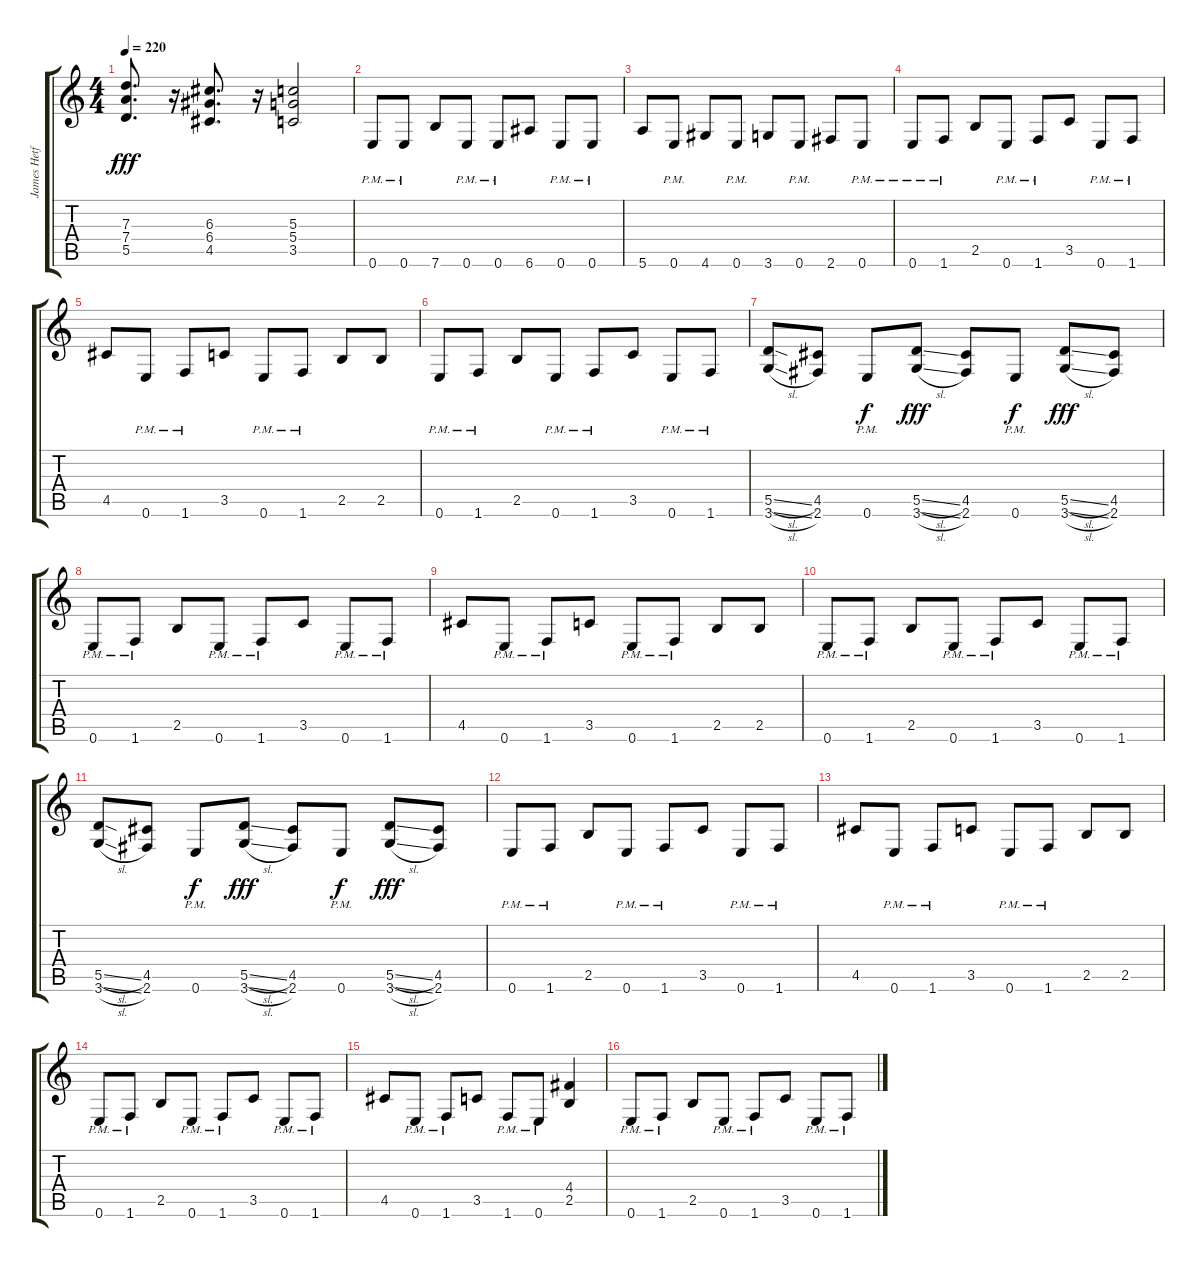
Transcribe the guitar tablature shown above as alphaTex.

\track ("James Hetfield" "James Hetf") {instrument distortionguitar}
\staff {score tabs}
\tuning (E4 B3 G3 D3 A2 E2) {hide}
\ts (4 4)
\tempo 220
\clef g2
\ks c
(7.3 7.4 5.5).8{d dy fff} r.16 (6.3 6.4 4.5).8{d} r.16 (5.3 5.4 3.5).2 |
0.6{pm}.8 0.6{pm}.8 7.6.8 0.6{pm}.8 0.6{pm}.8 6.6.8 0.6{pm}.8 0.6{pm}.8 |
5.6.8 0.6{pm}.8 4.6.8 0.6{pm}.8 3.6.8 0.6{pm}.8 2.6.8 0.6{pm}.8 |
0.6{pm}.8 1.6{pm}.8 2.5.8 0.6{pm}.8 1.6{pm}.8 3.5.8 0.6{pm}.8 1.6{pm}.8 |
4.5.8 0.6{pm}.8 1.6{pm}.8 3.5.8 0.6{pm}.8 1.6{pm}.8 2.5.8 2.5.8 |
0.6{pm}.8 1.6{pm}.8 2.5.8 0.6{pm}.8 1.6{pm}.8 3.5.8 0.6{pm}.8 1.6{pm}.8 |
(5.5{sl} 3.6{sl}).8 (4.5 2.6).8 0.6{pm}.8{dy f} (5.5{sl} 3.6{sl}).8{dy fff} (4.5 2.6).8 0.6{pm}.8{dy f} (5.5{sl} 3.6{sl}).8{dy fff} (4.5 2.6).8 |
0.6{pm}.8 1.6{pm}.8 2.5.8 0.6{pm}.8 1.6{pm}.8 3.5.8 0.6{pm}.8 1.6{pm}.8 |
4.5.8 0.6{pm}.8 1.6{pm}.8 3.5.8 0.6{pm}.8 1.6{pm}.8 2.5.8 2.5.8 |
0.6{pm}.8 1.6{pm}.8 2.5.8 0.6{pm}.8 1.6{pm}.8 3.5.8 0.6{pm}.8 1.6{pm}.8 |
(5.5{sl} 3.6{sl}).8 (4.5 2.6).8 0.6{pm}.8{dy f} (5.5{sl} 3.6{sl}).8{dy fff} (4.5 2.6).8 0.6{pm}.8{dy f} (5.5{sl} 3.6{sl}).8{dy fff} (4.5 2.6).8 |
0.6{pm}.8 1.6{pm}.8 2.5.8 0.6{pm}.8 1.6{pm}.8 3.5.8 0.6{pm}.8 1.6{pm}.8 |
4.5.8 0.6{pm}.8 1.6{pm}.8 3.5.8 0.6{pm}.8 1.6{pm}.8 2.5.8 2.5.8 |
0.6{pm}.8 1.6{pm}.8 2.5.8 0.6{pm}.8 1.6{pm}.8 3.5.8 0.6{pm}.8 1.6{pm}.8 |
4.5.8 0.6{pm}.8 1.6{pm}.8 3.5.8 1.6{pm}.8 0.6{pm}.8 (4.4 2.5).4 |
0.6{pm}.8 1.6{pm}.8 2.5.8 0.6{pm}.8 1.6{pm}.8 3.5.8 0.6{pm}.8 1.6{pm}.8
